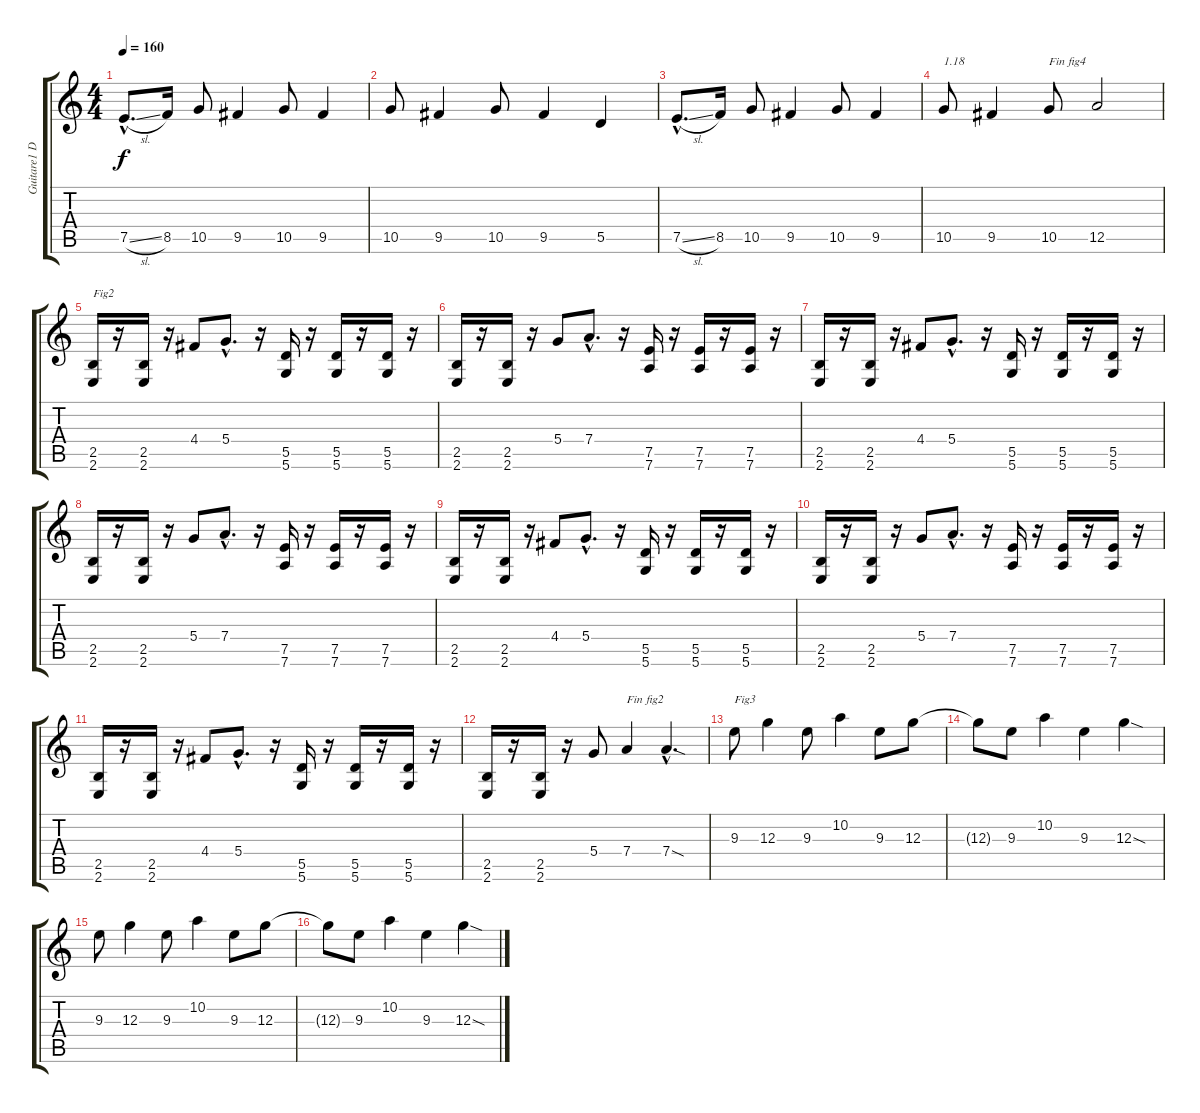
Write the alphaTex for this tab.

\track ("Guitare1 Dr-D" "Guitare1 D") {instrument distortionguitar}
\staff {score tabs}
\tuning (E4 B3 G3 D3 A2 D2) {hide}
\ts (4 4)
\tempo 160
\clef g2
\ks c
7.5{sl hac}.8{d dy f} 8.5.16 10.5.8 9.5.4 10.5.8 9.5.4 |
10.5.8 9.5.4 10.5.8 9.5.4 5.5.4 |
7.5{sl hac}.8{d} 8.5.16 10.5.8 9.5.4 10.5.8 9.5.4 |
10.5.8{txt "1.18"} 9.5.4 10.5.8{txt "Fin fig4"} 12.5.2 |
(2.5 2.6).16{txt "Fig2"} r.16 (2.5 2.6).16 r.16 4.4.8 5.4{hac}.8{d} r.16 (5.5 5.6).16 r.16 (5.5 5.6).16 r.16 (5.5 5.6).16 r.16 |
(2.5 2.6).16 r.16 (2.5 2.6).16 r.16 5.4.8 7.4{hac}.8{d} r.16 (7.5 7.6).16 r.16 (7.5 7.6).16 r.16 (7.5 7.6).16 r.16 |
(2.5 2.6).16 r.16 (2.5 2.6).16 r.16 4.4.8 5.4{hac}.8{d} r.16 (5.5 5.6).16 r.16 (5.5 5.6).16 r.16 (5.5 5.6).16 r.16 |
(2.5 2.6).16 r.16 (2.5 2.6).16 r.16 5.4.8 7.4{hac}.8{d} r.16 (7.5 7.6).16 r.16 (7.5 7.6).16 r.16 (7.5 7.6).16 r.16 |
(2.5 2.6).16 r.16 (2.5 2.6).16 r.16 4.4.8 5.4{hac}.8{d} r.16 (5.5 5.6).16 r.16 (5.5 5.6).16 r.16 (5.5 5.6).16 r.16 |
(2.5 2.6).16 r.16 (2.5 2.6).16 r.16 5.4.8 7.4{hac}.8{d} r.16 (7.5 7.6).16 r.16 (7.5 7.6).16 r.16 (7.5 7.6).16 r.16 |
(2.5 2.6).16 r.16 (2.5 2.6).16 r.16 4.4.8 5.4{hac}.8{d} r.16 (5.5 5.6).16 r.16 (5.5 5.6).16 r.16 (5.5 5.6).16 r.16 |
(2.5 2.6).16 r.16 (2.5 2.6).16 r.16 5.4.8 7.4.4{txt "Fin fig2"} 7.4{sod hac}.4{d} |
9.3.8{txt "Fig3"} 12.3.4 9.3.8 10.2.4 9.3.8 12.3.8 |
12.3{t}.8 9.3.8 10.2.4 9.3.4 12.3{sod}.4 |
9.3.8 12.3.4 9.3.8 10.2.4 9.3.8 12.3.8 |
12.3{t}.8 9.3.8 10.2.4 9.3.4 12.3{sod}.4
